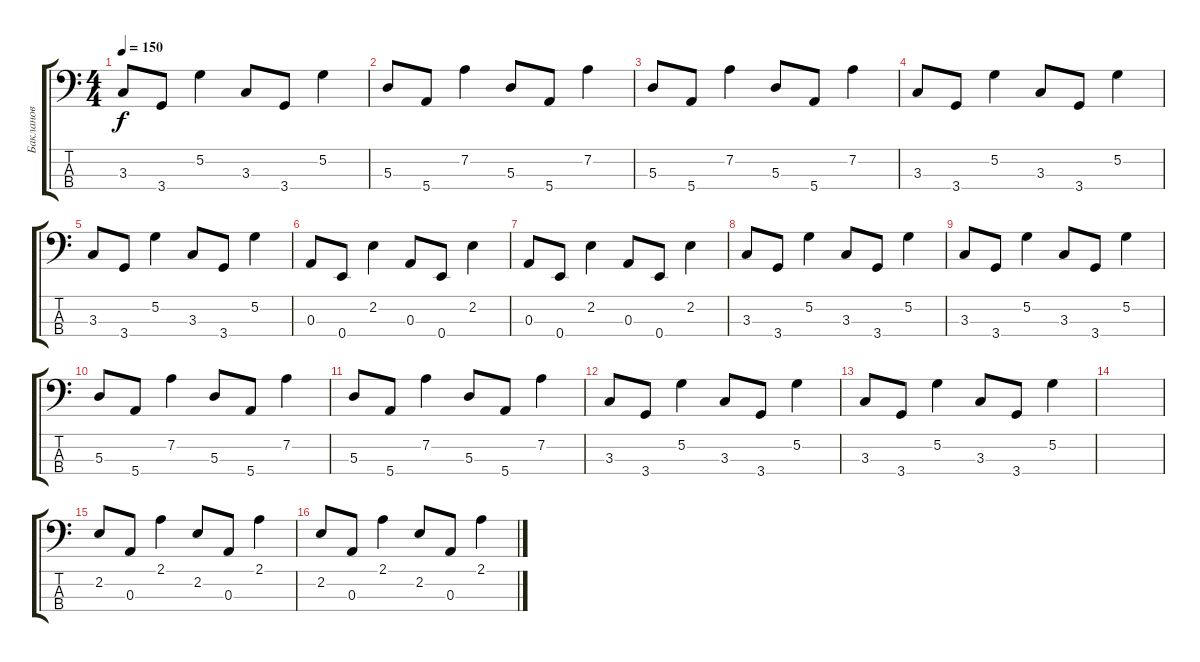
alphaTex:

\track ("Бакланов" "Бакланов") {instrument electricbasspick}
\staff {score tabs}
\tuning (G2 D2 A1 E1) {hide}
\ts (4 4)
\tempo 150
\clef f4
\ks c
3.3.8{dy f} 3.4.8 5.2.4 3.3.8 3.4.8 5.2.4 |
5.3.8 5.4.8 7.2.4 5.3.8 5.4.8 7.2.4 |
5.3.8 5.4.8 7.2.4 5.3.8 5.4.8 7.2.4 |
3.3.8 3.4.8 5.2.4 3.3.8 3.4.8 5.2.4 |
3.3.8 3.4.8 5.2.4 3.3.8 3.4.8 5.2.4 |
0.3.8 0.4.8 2.2.4 0.3.8 0.4.8 2.2.4 |
0.3.8 0.4.8 2.2.4 0.3.8 0.4.8 2.2.4 |
3.3.8 3.4.8 5.2.4 3.3.8 3.4.8 5.2.4 |
3.3.8 3.4.8 5.2.4 3.3.8 3.4.8 5.2.4 |
5.3.8 5.4.8 7.2.4 5.3.8 5.4.8 7.2.4 |
5.3.8 5.4.8 7.2.4 5.3.8 5.4.8 7.2.4 |
3.3.8 3.4.8 5.2.4 3.3.8 3.4.8 5.2.4 |
3.3.8 3.4.8 5.2.4 3.3.8 3.4.8 5.2.4 |
|
2.2.8 0.3.8 2.1.4 2.2.8 0.3.8 2.1.4 |
2.2.8 0.3.8 2.1.4 2.2.8 0.3.8 2.1.4
